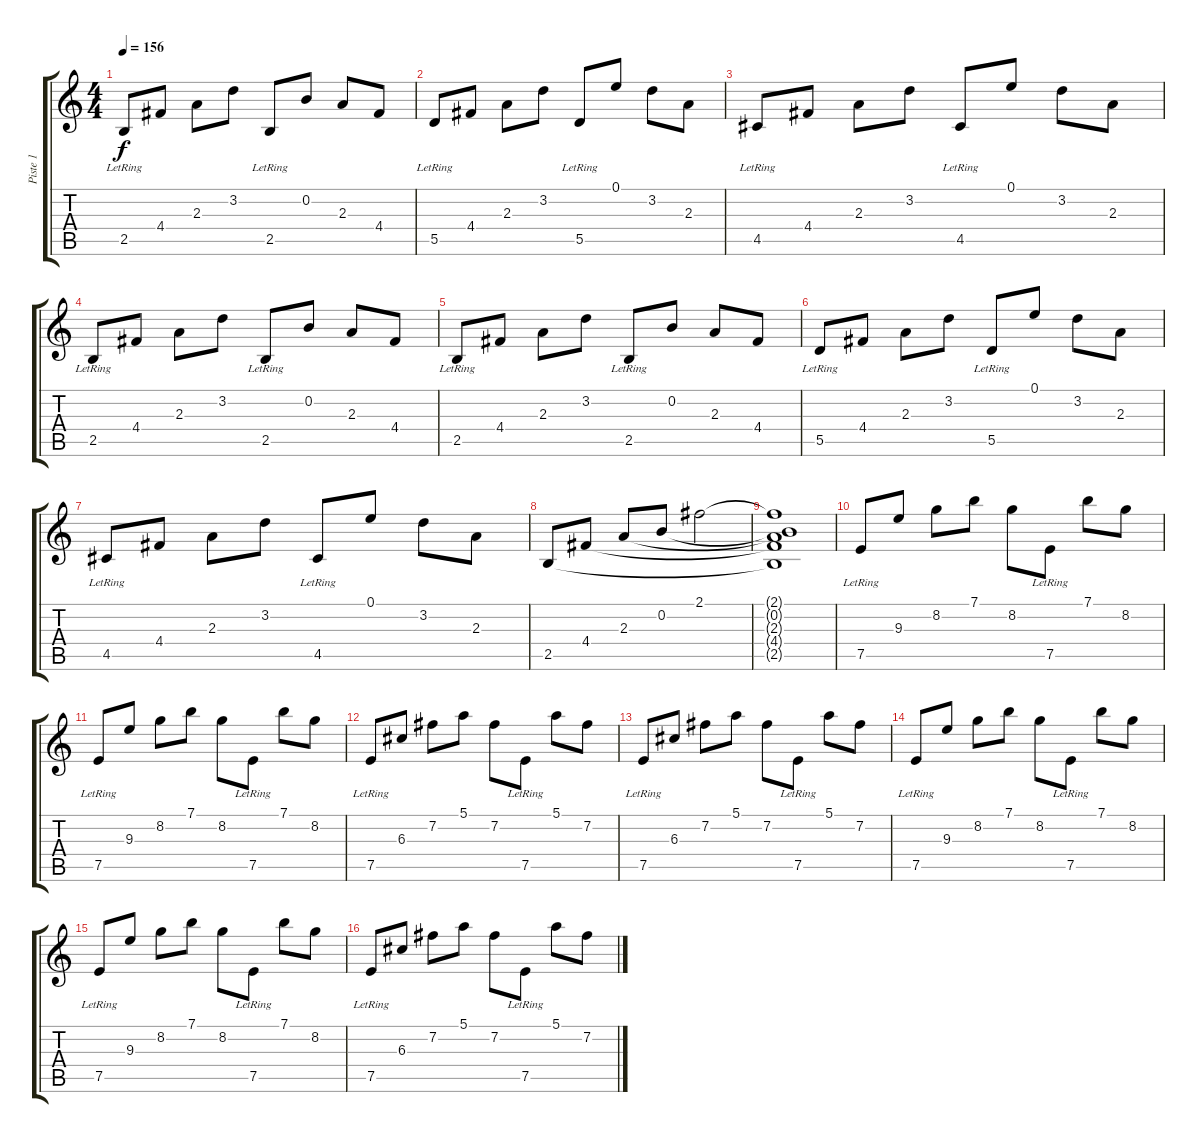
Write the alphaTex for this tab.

\track ("Piste 1" "Piste 1") {instrument acousticguitarnylon}
\staff {score tabs}
\tuning (E4 B3 G3 D3 A2 E2) {hide}
\ts (4 4)
\tempo 156
\clef g2
\ks c
2.5{lr}.8{dy f} 4.4.8 2.3.8 3.2.8 2.5{lr}.8 0.2.8 2.3.8 4.4.8 |
5.5{lr}.8 4.4.8 2.3.8 3.2.8 5.5{lr}.8 0.1.8 3.2.8 2.3.8 |
4.5{lr}.8 4.4.8 2.3.8 3.2.8 4.5{lr}.8 0.1.8 3.2.8 2.3.8 |
2.5{lr}.8 4.4.8 2.3.8 3.2.8 2.5{lr}.8 0.2.8 2.3.8 4.4.8 |
2.5{lr}.8 4.4.8 2.3.8 3.2.8 2.5{lr}.8 0.2.8 2.3.8 4.4.8 |
5.5{lr}.8 4.4.8 2.3.8 3.2.8 5.5{lr}.8 0.1.8 3.2.8 2.3.8 |
4.5{lr}.8 4.4.8 2.3.8 3.2.8 4.5{lr}.8 0.1.8 3.2.8 2.3.8 |
2.5.8 4.4.8 2.3.8 0.2.8 2.1.2 |
(2.1{t} 0.2{t} 2.3{t} 4.4{t} 2.5{t}).1 |
7.5{lr}.8 9.3.8 8.2.8 7.1.8 8.2.8 7.5{lr}.8 7.1.8 8.2.8 |
7.5{lr}.8 9.3.8 8.2.8 7.1.8 8.2.8 7.5{lr}.8 7.1.8 8.2.8 |
7.5{lr}.8 6.3.8 7.2.8 5.1.8 7.2.8 7.5{lr}.8 5.1.8 7.2.8 |
7.5{lr}.8 6.3.8 7.2.8 5.1.8 7.2.8 7.5{lr}.8 5.1.8 7.2.8 |
7.5{lr}.8 9.3.8 8.2.8 7.1.8 8.2.8 7.5{lr}.8 7.1.8 8.2.8 |
7.5{lr}.8 9.3.8 8.2.8 7.1.8 8.2.8 7.5{lr}.8 7.1.8 8.2.8 |
7.5{lr}.8 6.3.8 7.2.8 5.1.8 7.2.8 7.5{lr}.8 5.1.8 7.2.8
